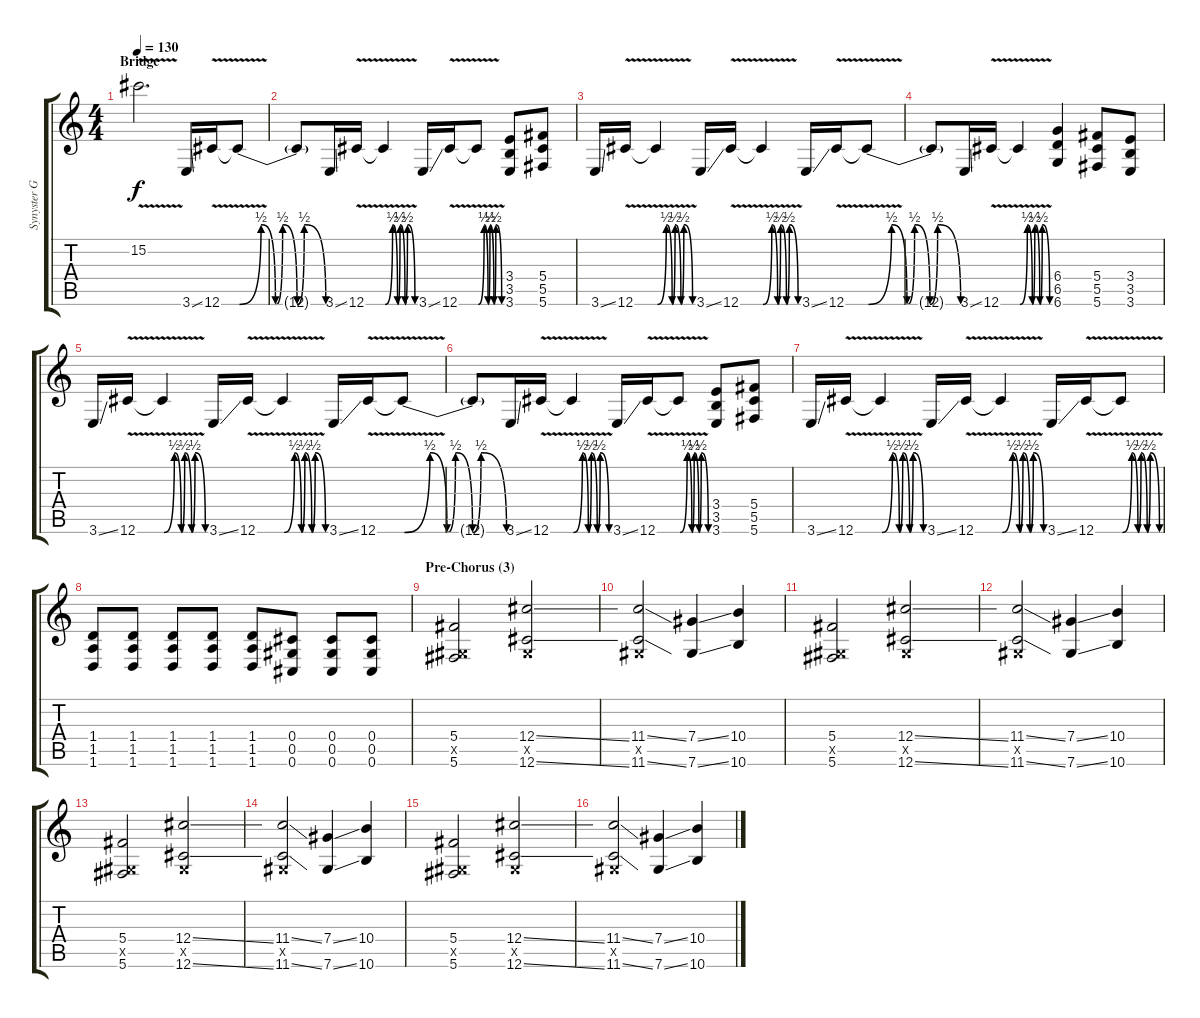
\track ("Synyster Gates (Lead)" "Synyster G") {instrument distortionguitar}
\staff {score tabs}
\tuning (Eb4 Bb3 Gb3 Db3 Ab2 Db2) {hide}
\ts (4 4)
\section ("" "Bridge")
\tempo 130
\clef g2
\ks c
15.2{v}.2{d dy f} 3.6{ss}.16 12.6{v}.16 12.6{be (custom 0 0 15 2 25 0 30 2 40 0 45 2 60 0) t}.8 |
12.6{t}.8 3.6{ss}.16 12.6{v}.16 12.6{be (custom 0 0 15 2 25 0 30 2 40 0 45 2 60 0) t}.4 3.6{ss}.16 12.6{v}.16 12.6{be (custom 0 0 15 2 25 0 30 2 40 0 45 2 60 0) t}.8 (3.4 3.5 3.6).8 (5.4 5.5 5.6).8 |
3.6{ss}.16 12.6{v}.16 12.6{be (custom 0 0 15 2 25 0 30 2 40 0 45 2 60 0) t}.4 3.6{ss}.16 12.6{v}.16 12.6{be (custom 0 0 15 2 25 0 30 2 40 0 45 2 60 0) t}.4 3.6{ss}.16 12.6{v}.16 12.6{be (custom 0 0 15 2 25 0 30 2 40 0 45 2 60 0) t}.8 |
12.6{t}.8 3.6{ss}.16 12.6{v}.16 12.6{be (custom 0 0 15 2 25 0 30 2 40 0 45 2 60 0) t}.4 (6.4 6.5 6.6).4 (5.4 5.5 5.6).8 (3.4 3.5 3.6).8 |
3.6{ss}.16 12.6{v}.16 12.6{be (custom 0 0 15 2 25 0 30 2 40 0 45 2 60 0) t}.4 3.6{ss}.16 12.6{v}.16 12.6{be (custom 0 0 15 2 25 0 30 2 40 0 45 2 60 0) t}.4 3.6{ss}.16 12.6{v}.16 12.6{be (custom 0 0 15 2 25 0 30 2 40 0 45 2 60 0) t}.8 |
12.6{t}.8 3.6{ss}.16 12.6{v}.16 12.6{be (custom 0 0 15 2 25 0 30 2 40 0 45 2 60 0) t}.4 3.6{ss}.16 12.6{v}.16 12.6{be (custom 0 0 15 2 25 0 30 2 40 0 45 2 60 0) t}.8 (3.4 3.5 3.6).8 (5.4 5.5 5.6).8 |
3.6{ss}.16 12.6{v}.16 12.6{be (custom 0 0 15 2 25 0 30 2 40 0 45 2 60 0) t}.4 3.6{ss}.16 12.6{v}.16 12.6{be (custom 0 0 15 2 25 0 30 2 40 0 45 2 60 0) t}.4 3.6{ss}.16 12.6{v}.16 12.6{be (custom 0 0 15 2 25 0 30 2 40 0 45 2 60 0) t}.8 |
(1.4 1.5 1.6).8 (1.4 1.5 1.6).8 (1.4 1.5 1.6).8 (1.4 1.5 1.6).8 (1.4 1.5 1.6).8 (0.4 0.5 0.6).8 (0.4 0.5 0.6).8 (0.4 0.5 0.6).8 |
\section ("" "Pre-Chorus (3)")
(5.4 0.5{x} 5.6).2 (12.4{ss} 0.5{x} 12.6{ss}).2 |
(11.4{ss} 0.5{x} 11.6{ss}).2 (7.4{ss} 7.6{ss}).4 (10.4 10.6).4 |
(5.4 0.5{x} 5.6).2 (12.4{ss} 0.5{x} 12.6{ss}).2 |
(11.4{ss} 0.5{x} 11.6{ss}).2 (7.4{ss} 7.6{ss}).4 (10.4 10.6).4 |
(5.4 0.5{x} 5.6).2 (12.4{ss} 0.5{x} 12.6{ss}).2 |
(11.4{ss} 0.5{x} 11.6{ss}).2 (7.4{ss} 7.6{ss}).4 (10.4 10.6).4 |
(5.4 0.5{x} 5.6).2 (12.4{ss} 0.5{x} 12.6{ss}).2 |
(11.4{ss} 0.5{x} 11.6{ss}).2 (7.4{ss} 7.6{ss}).4 (10.4 10.6).4
